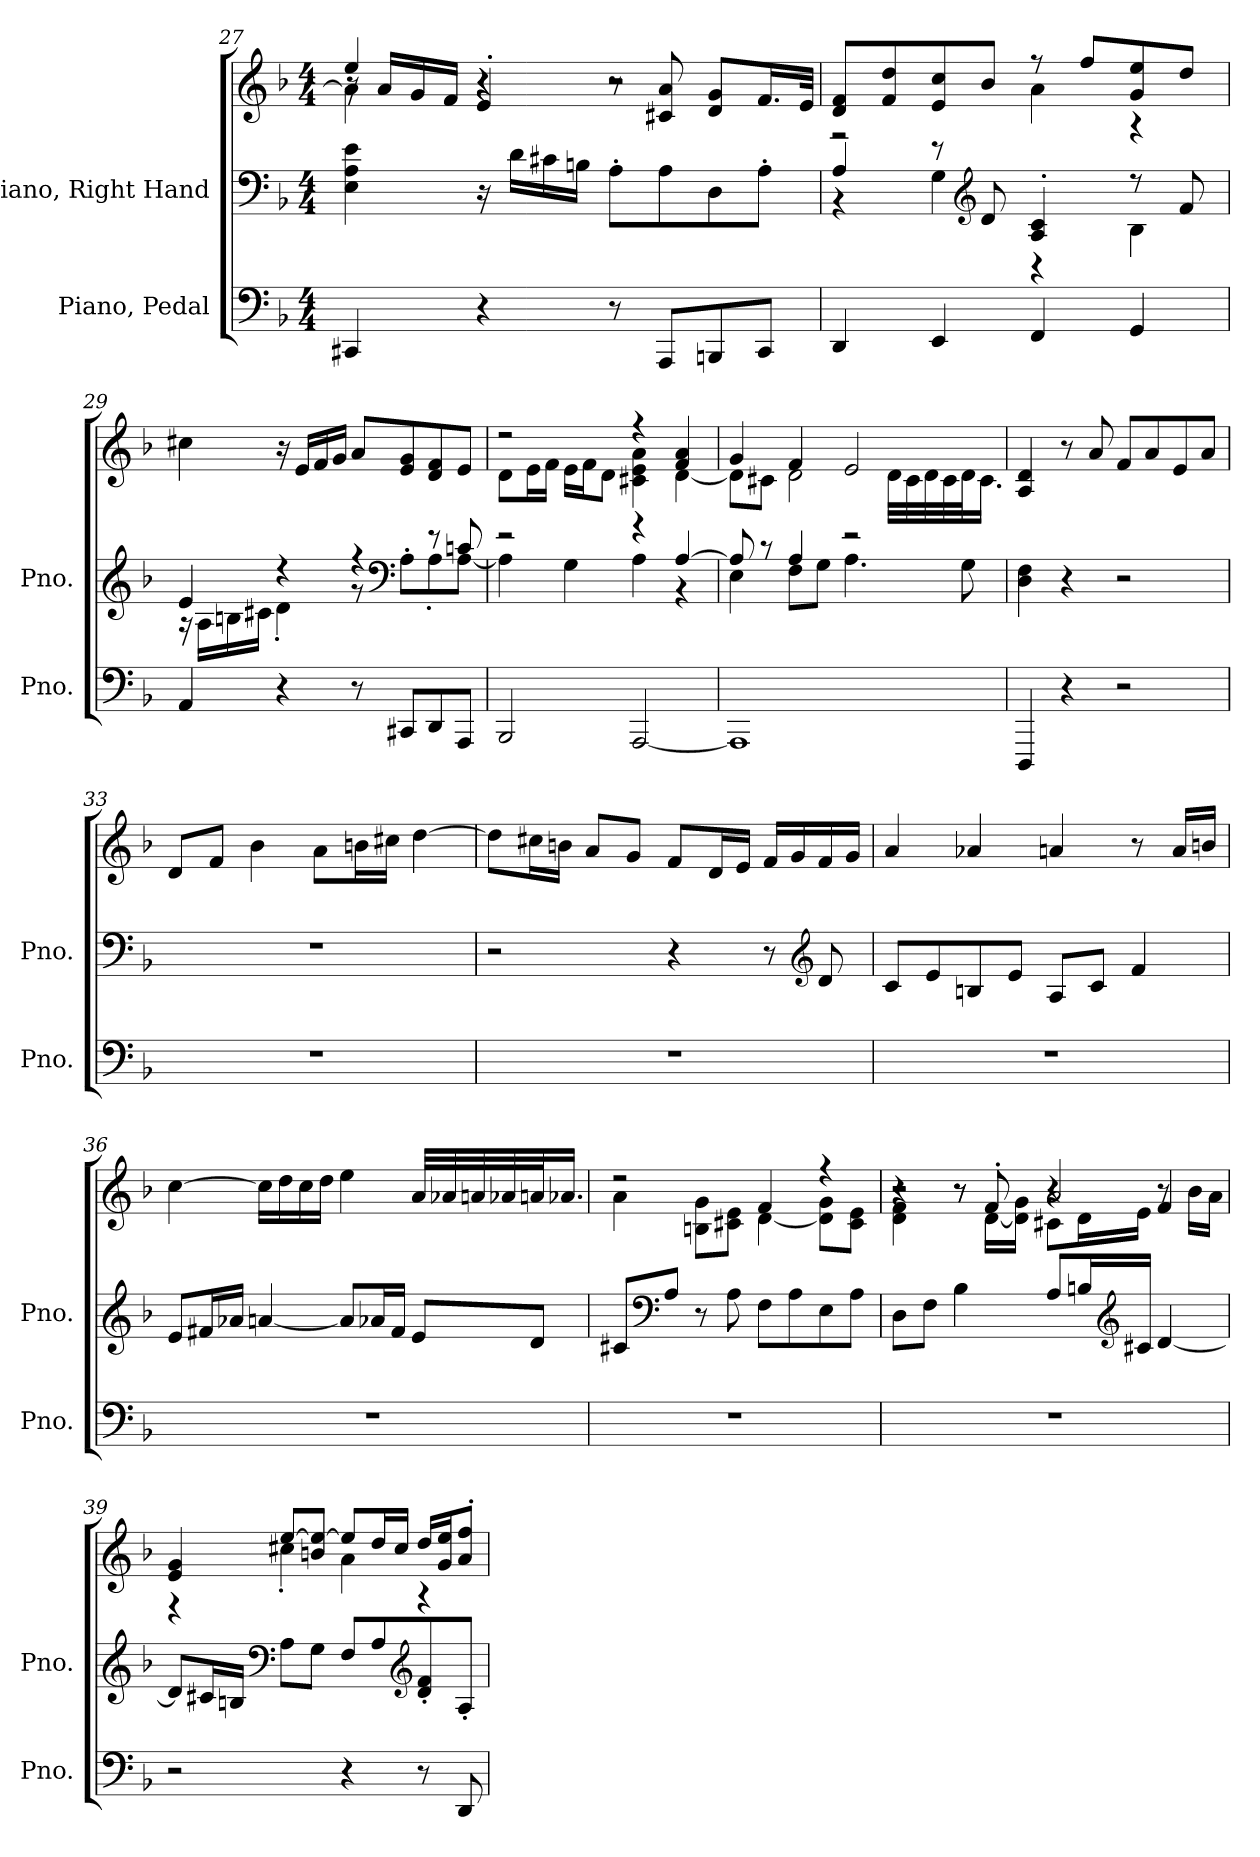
**kern	**kern	**kern
*part2	*part1	*part1
*staff3	*staff2	*staff1
*I"Piano, Pedal	*I"Piano, Right Hand	*
*I'Pno.	*I'Pno.	*
*clefF4	*clefF4	*clefG2
*k[b-]	*k[b-]	*k[b-]
*M4/4	*M4/4	*M4/4
=27	=27	=27
*	*	*^
*	*	*	*^
4CC#X/	4E\ 4A\ 4e\	4ee/	4a\]	16r
.	.	.	.	16a/LL
.	.	.	.	16g/
.	.	.	.	16f/JJ
4r	16r	4r	4r	4e'/
.	16d\LL	.	.	.
.	16c#X\	.	.	.
.	16Bn\JJ	.	.	.
8r	8A'\L	2r	2r	8r
8AAA/L	8A\	.	.	8c#X/ 8a/
8BBBn/	8D\	.	.	8d/ 8g/L
8CC#/J	8A'\J	.	.	16.f/L
.	.	.	.	32e/JJk
*	*	*	*v	*v
!!LO:LB:g=z
=28	=28	=28	=28
*	*^	*	*
4DD/	4A/	4r	8d/ 8f/L	2r
.	.	.	8f/ 8dd/	.
4EE/	8r	4G\	8e/ 8cc/	.
*	*clefG2	*	*	*
.	8d/	.	8b-/J	.
4FF/	4A/' 4c/'	4r	8r	4a\
.	.	.	8ff/L	.
4GG/	8r	4B-\	8g/ 8ee/	4r
.	8f/	.	8dd/J	.
*	*	*	*v	*v
=29	=29	=29	=29
4AA/	4e/	16r	4cc#X\
.	.	16A\LL	.
.	.	16Bn\	.
.	.	16c#X\JJ	.
4r	4r	4d'\	16r
.	.	.	16e/LL
.	.	.	16f/
.	.	.	16g/JJ
8r	4r	8r	8a/L
*	*clefF4	*	*
8CC#X/L	.	8A'\L	8e/ 8g/
8DD/	8r	8A'\	8d/ 8f/
8AAA/J	8cn/	[8A\J	8e/J
=30	=30	=30	=30
*	*	*	*^
2BBB-/	2r	4A\]	2r	8d\L
.	.	.	.	16e\L
.	.	.	.	16f\JJ
.	.	4G\	.	16e\LL
.	.	.	.	16f\J
.	.	.	.	8d\J
[2AAA/	4r	4A\	4r	4c#X\ 4e\ 4a\
.	[4A/	4r	4f/ 4a/	[4d\
!!LO:LB:g=z	!!
=31	=31	=31	=31	=31
1AAA]	8A/]	4E\	4g/	8d\L]
.	8r	.	.	8c#X\J
.	4A/	8F\L	4f/	2d\
.	.	8G\J	.	.
.	2r	4.A\	2e/	.
.	.	.	.	32d\LLL
.	.	.	.	32c#\
.	.	.	.	32d\
.	.	.	.	32c#\
.	.	8G\	.	32d\J
.	.	.	.	16.c#\JJ
*	*v	*v	*	*
*	*	*v	*v
=32	=32	=32
4DDD/	4D\ 4F\	4A/ 4d/
4r	4r	8r
.	.	8a/
2r	2r	8f/L
.	.	8a/
.	.	8e/
.	.	8a/J
=33	=33	=33
1r	1r	8d/L
.	.	8f/J
.	.	4b-\
.	.	8a\L
.	.	16bn\L
.	.	16cc#X\JJ
.	.	[4dd\
!!LO:LB:g=z
=34	=34	=34
1r	2r	8dd\L]
.	.	16cc#X\L
.	.	16bn\JJ
.	.	8a/L
.	.	8g/J
.	4r	8f/L
.	.	16d/L
.	.	16e/JJ
.	8r	16f/LL
.	.	16g/
*	*clefG2	*
.	8d/	16f/
.	.	16g/JJ
=35	=35	=35
1r	8c/L	4a/
.	8e/	.
.	8Bn/	4a-X/
.	8e/J	.
.	8A/L	4an/
.	8c/J	.
.	4f/	8r
.	.	16a/LL
.	.	16bn/JJ
!!LO:PB:g=z
=36	=36	=36
1r	8e/L	[4cc\
.	16f#X/L	.
.	16a-X/JJ	.
.	[4an/	16cc\LL]
.	.	16dd\
.	.	16cc\
.	.	16dd\JJ
.	8a/L]	4ee\
.	16a-X/L	.
.	16f#/JJ	.
.	8e/L	32a/LLL
.	.	32a-X/
.	.	32an/
.	.	32a-X/
.	8d/J	32an/J
.	.	16.a-X/JJ
=37	=37	=37
*	*	*^
1r	8c#X/L	2r	4a\
*	*clefF4	*	*
.	8A/J	.	.
.	8r	.	8Bn\ 8g\L
.	8A\	.	8c#X\ 8e\J
.	8F\L	4f/	[4d\
.	8A\	.	.
.	8E\	4r	8d\] 8g\L
.	8A\J	.	8c#\ 8e\J
!!LO:LB:g=z
=38	=38	=38	=38
*	*	*	*^
1r	8D\L	4r	4d\ 4f\	2r
.	8F\J	.	.	.
.	4B-\	8r	8r	.
.	.	8f'/	[16d\LL	.
.	.	.	16d\] 16g\JJ	.
.	8A/L	2a/	8c#X\L	4r
.	16Bn/L	.	16d\L	.
*	*clefG2	*	*	*
.	16c#X/JJ	.	16e\JJ	.
.	[4d/	.	8r	4f/
.	.	.	16b-\LL	.
.	.	.	16a\JJ	.
*	*	*	*v	*v
=39	=39	=39	=39
2r	8d/L]	4e/ 4g/	4r
.	16c#X/L	.	.
.	16Bn/JJ	.	.
*	*clefF4	*	*
.	8A\L	[8ee/L	4cc#X'\
.	8G\J	8bn/ 8ee/_J	.
4r	8F/L	8ee/L]	4a\
.	8A/	16dd/L	.
.	.	16cc#/JJ	.
*	*clefG2	*	*
8r	8d/' 8f/'	16dd/LL	4r
.	.	16g/ 16ee/J	.
8DD/	8A'/J	8a/' 8ff/'J	.
*	*	*v	*v
=	=	=
*-	*-	*-
